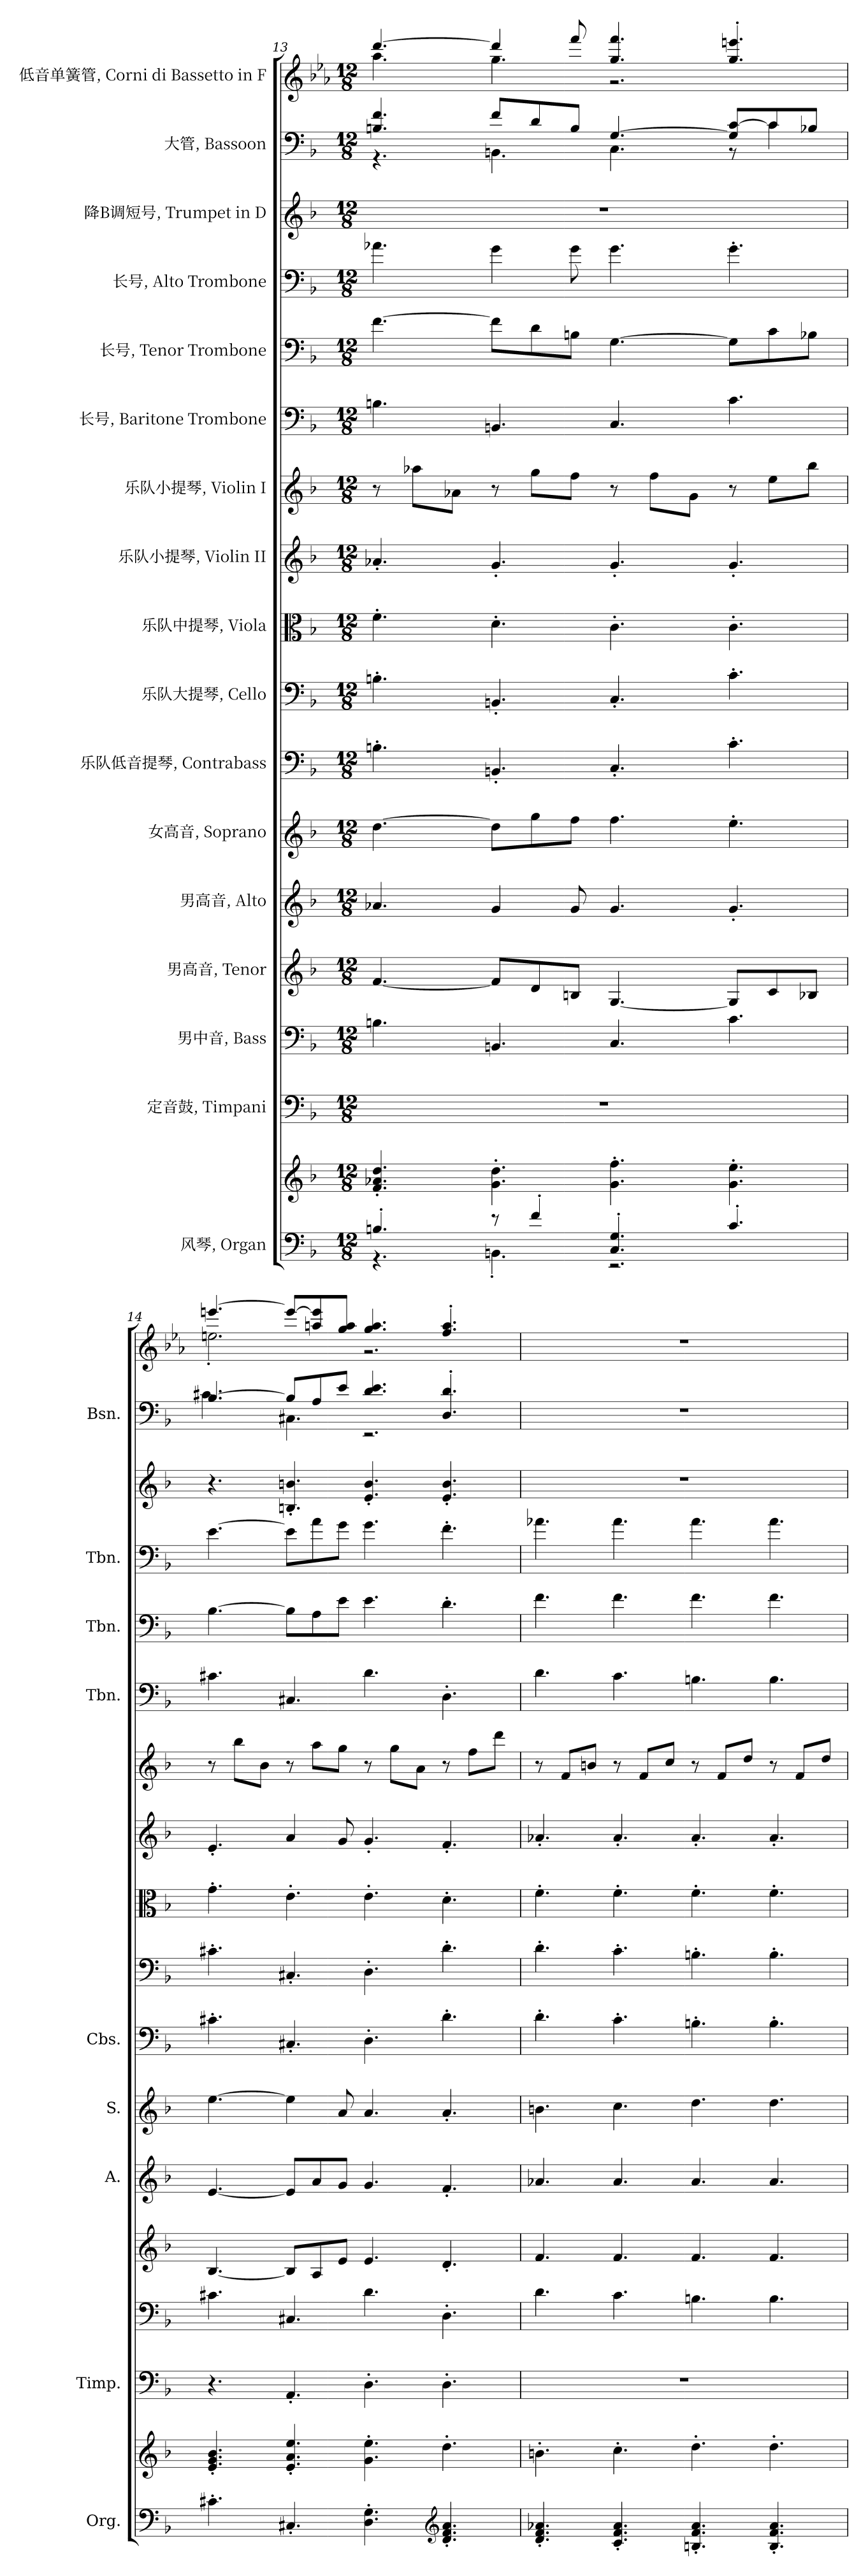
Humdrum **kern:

**kern	**kern	**kern	**kern	**kern	**kern	**kern	**kern	**kern	**kern	**kern	**kern	**kern	**kern	**kern	**kern	**kern	**kern
*part17	*part17	*part16	*part15	*part14	*part13	*part12	*part11	*part10	*part9	*part8	*part7	*part6	*part5	*part4	*part3	*part2	*part1
*staff18	*staff17	*staff16	*staff15	*staff14	*staff13	*staff12	*staff11	*staff10	*staff9	*staff8	*staff7	*staff6	*staff5	*staff4	*staff3	*staff2	*staff1
*I"风琴, Organ	*	*I"定音鼓, Timpani	*I"男中音, Bass	*I"男高音, Tenor	*I"男高音, Alto	*I"女高音, Soprano	*I"乐队低音提琴, Contrabass	*I"乐队大提琴, Cello	*I"乐队中提琴, Viola	*I"乐队小提琴, Violin II	*I"乐队小提琴, Violin I	*I"长号, Baritone Trombone	*I"长号, Tenor Trombone	*I"长号, Alto Trombone	*I"降B调短号, Trumpet in D	*I"大管, Bassoon	*I"低音单簧管, Corni di Bassetto in F
*I'Org.	*	*I'Timp.	*	*	*I'A.	*I'S.	*I'Cbs.	*	*	*	*	*I'Tbn.	*I'Tbn.	*I'Tbn.	*	*I'Bsn.	*
*clefF4	*clefG2	*clefF4	*clefF4	*clefG2	*clefG2	*clefG2	*clefF4	*clefF4	*clefC3	*clefG2	*clefG2	*clefF4	*clefF4	*clefF4	*clefG2	*clefF4	*clefG2
*	*	*	*	*	*	*	*ITrd7c12	*	*	*	*	*	*	*	*ITrd1c2	*	*ITrd8c14
*k[b-]	*k[b-]	*k[b-]	*k[b-]	*k[b-]	*k[b-]	*k[b-]	*k[b-]	*k[b-]	*k[b-]	*k[b-]	*k[b-]	*k[b-]	*k[b-]	*k[b-]	*k[b-e-a-]	*k[b-]	*k[b-e-a-]
*M12/8	*M12/8	*M12/8	*M12/8	*M12/8	*M12/8	*M12/8	*M12/8	*M12/8	*M12/8	*M12/8	*M12/8	*M12/8	*M12/8	*M12/8	*M12/8	*M12/8	*M12/8
=13	=13	=13	=13	=13	=13	=13	=13	=13	=13	=13	=13	=13	=13	=13	=13	=13	=13
*^	*	*	*	*	*	*	*	*	*	*	*	*	*	*	*	*^	*^
4.Bn'/	4.r	4.f/' 4.a-X/' 4.dd/'	1.r	4.Bn\	[4.f/	4.a-X/	[4.dd\	4.BBn'\	4.Bn'\	4.f'\	4.a-X'/	8r	4.Bn\	[4.f\	4.a-X\	1.r	4.Bn/ 4.f/	4.r	[4.dd/	4.a-\
.	.	.	.	.	.	.	.	.	.	.	.	8aa-X\L	.	.	.	.	.	.	.	.
.	.	.	.	.	.	.	.	.	.	.	.	8a-X\J	.	.	.	.	.	.	.	.
8r	4.BBn'\	4.g\' 4.dd\'	.	4.BBn/	8f/L]	4g/	8dd\L]	4.BBBn'/	4.BBn'/	4.d'\	4.g'/	8r	4.BBn/	8f\L]	4g\	.	8f/L	4.BBn\	4dd/]	4.g\
4f'/	.	.	.	.	8d/	.	8gg\	.	.	.	.	8gg\L	.	8d\	.	.	8d/	.	.	.
.	.	.	.	.	8Bn/J	8g/	8ff\J	.	.	.	.	8ff\J	.	8Bn\J	8g\	.	8B/J	.	8ff/	.
4.C/' 4.G/'	2.r	4.g\' 4.ff\'	.	4.C/	[4.G/	4.g/	4.ff\	4.CC'/	4.C'/	4.c'\	4.g'/	8r	4.C/	[4.G\	4.g\	.	[4.G/	4.C\	4.g/ 4.ff/	2.r
.	.	.	.	.	.	.	.	.	.	.	.	8ff\L	.	.	.	.	.	.	.	.
.	.	.	.	.	.	.	.	.	.	.	.	8g\J	.	.	.	.	.	.	.	.
4.c'/	.	4.g\' 4.ee\'	.	4.c\	8G/L]	4.g'/	4.ee'\	4.C'\	4.c'\	4.c'\	4.g'/	8r	4.c\	8G\L]	4.g'\	.	8G/] [8c/L	8r	4.g/' 4.een/'	.
.	.	.	.	.	8c/	.	.	.	.	.	.	8ee\L	.	8c\	.	.	8c/]	4c\	.	.
.	.	.	.	.	8B-X/J	.	.	.	.	.	.	8bb-\J	.	8B-X\J	.	.	8B-X/J	.	.	.
*v	*v	*	*	*	*	*	*	*	*	*	*	*	*	*	*	*	*	*	*	*
!!LO:PB:g=z	!!
=14	=14	=14	=14	=14	=14	=14	=14	=14	=14	=14	=14	=14	=14	=14	=14	=14	=14	=14	=14
4.c#X'\	4.e/' 4.g/' 4.b-/'	4.r	4.c#X\	[4.B-/	[4.e/	[4.ee\	4.C#X'\	4.c#X'\	4.g'\	4.e'/	8r	4.c#X\	[4.B-\	[4.e\	4.r	[4.B-/	4.c#X\	[4.een/	2.en'\
.	.	.	.	.	.	.	.	.	.	.	8bb-\L	.	.	.	.	.	.	.	.
.	.	.	.	.	.	.	.	.	.	.	8b-\J	.	.	.	.	.	.	.	.
4.C#X'/	4.e/' 4.a/' 4.ee/'	4.AA'/	4.C#X/	8B-/L]	8e/L]	4ee\]	4.CC#X'/	4.C#X'/	4.e'\	4a/	8r	4.C#X/	8B-\L]	8e\L]	4.An/' 4.an/'	8B-/L]	4.C#X\	8ee/L_	.
.	.	.	.	8A/	8a/	.	.	.	.	.	8aa\L	.	8A\	8a\	.	8A/	.	8an/ 8ee/]	.
.	.	.	.	8e/J	8g/J	8a/	.	.	.	8g/	8gg\J	.	8e\J	8g\J	.	8e/J	.	8g/ 8a/J	.
4.D\' 4.G\'	4.g\' 4.ee\'	4.D'\	4.d\	4.e/	4.g/	4.a/	4.DD'\	4.D'\	4.e'\	4.g'/	8r	4.d\	4.e\	4.g\	4.d/' 4.a/'	4.d/ 4.e/	2.r	4.g/ 4.a/	2.r
.	.	.	.	.	.	.	.	.	.	.	8gg\L	.	.	.	.	.	.	.	.
.	.	.	.	.	.	.	.	.	.	.	8a\J	.	.	.	.	.	.	.	.
*clefG2	*	*	*	*	*	*	*	*	*	*	*	*	*	*	*	*	*	*	*
4.d/' 4.f/' 4.a/'	4.dd'\	4.D'\	4.D'\	4.d'/	4.f'/	4.a'/	4.D'\	4.d'\	4.d'\	4.f'/	8r	4.D'\	4.d'\	4.f'\	4.d/' 4.a/'	4.D/' 4.d/'	.	4.f/' 4.a/'	.
.	.	.	.	.	.	.	.	.	.	.	8ff\L	.	.	.	.	.	.	.	.
.	.	.	.	.	.	.	.	.	.	.	8ddd\J	.	.	.	.	.	.	.	.
*	*	*	*	*	*	*	*	*	*	*	*	*	*	*	*	*v	*v	*	*
*	*	*	*	*	*	*	*	*	*	*	*	*	*	*	*	*	*v	*v
=15	=15	=15	=15	=15	=15	=15	=15	=15	=15	=15	=15	=15	=15	=15	=15	=15	=15
4.d/' 4.f/' 4.a-X/'	4.bn'\	1.r	4.d\	4.f/	4.a-X/	4.bn\	4.D'\	4.d'\	4.f'\	4.a-X'/	8r	4.d\	4.f\	4.a-X\	1.r	1.r	1.r
.	.	.	.	.	.	.	.	.	.	.	8f/L	.	.	.	.	.	.
.	.	.	.	.	.	.	.	.	.	.	8bn/J	.	.	.	.	.	.
4.c/' 4.f/' 4.a-/'	4.cc'\	.	4.c\	4.f/	4.a-/	4.cc\	4.C'\	4.c'\	4.f'\	4.a-'/	8r	4.c\	4.f\	4.a-\	.	.	.
.	.	.	.	.	.	.	.	.	.	.	8f/L	.	.	.	.	.	.
.	.	.	.	.	.	.	.	.	.	.	8cc/J	.	.	.	.	.	.
4.Bn/' 4.f/' 4.a-/'	4.dd'\	.	4.Bn\	4.f/	4.a-/	4.dd\	4.BBn'\	4.Bn'\	4.f'\	4.a-'/	8r	4.Bn\	4.f\	4.a-\	.	.	.
.	.	.	.	.	.	.	.	.	.	.	8f/L	.	.	.	.	.	.
.	.	.	.	.	.	.	.	.	.	.	8dd/J	.	.	.	.	.	.
4.B/' 4.f/' 4.a-/'	4.dd'\	.	4.B\	4.f/	4.a-/	4.dd\	4.BB'\	4.B'\	4.f'\	4.a-'/	8r	4.B\	4.f\	4.a-\	.	.	.
.	.	.	.	.	.	.	.	.	.	.	8f/L	.	.	.	.	.	.
.	.	.	.	.	.	.	.	.	.	.	8dd/J	.	.	.	.	.	.
=	=	=	=	=	=	=	=	=	=	=	=	=	=	=	=	=	=
*-	*-	*-	*-	*-	*-	*-	*-	*-	*-	*-	*-	*-	*-	*-	*-	*-	*-
